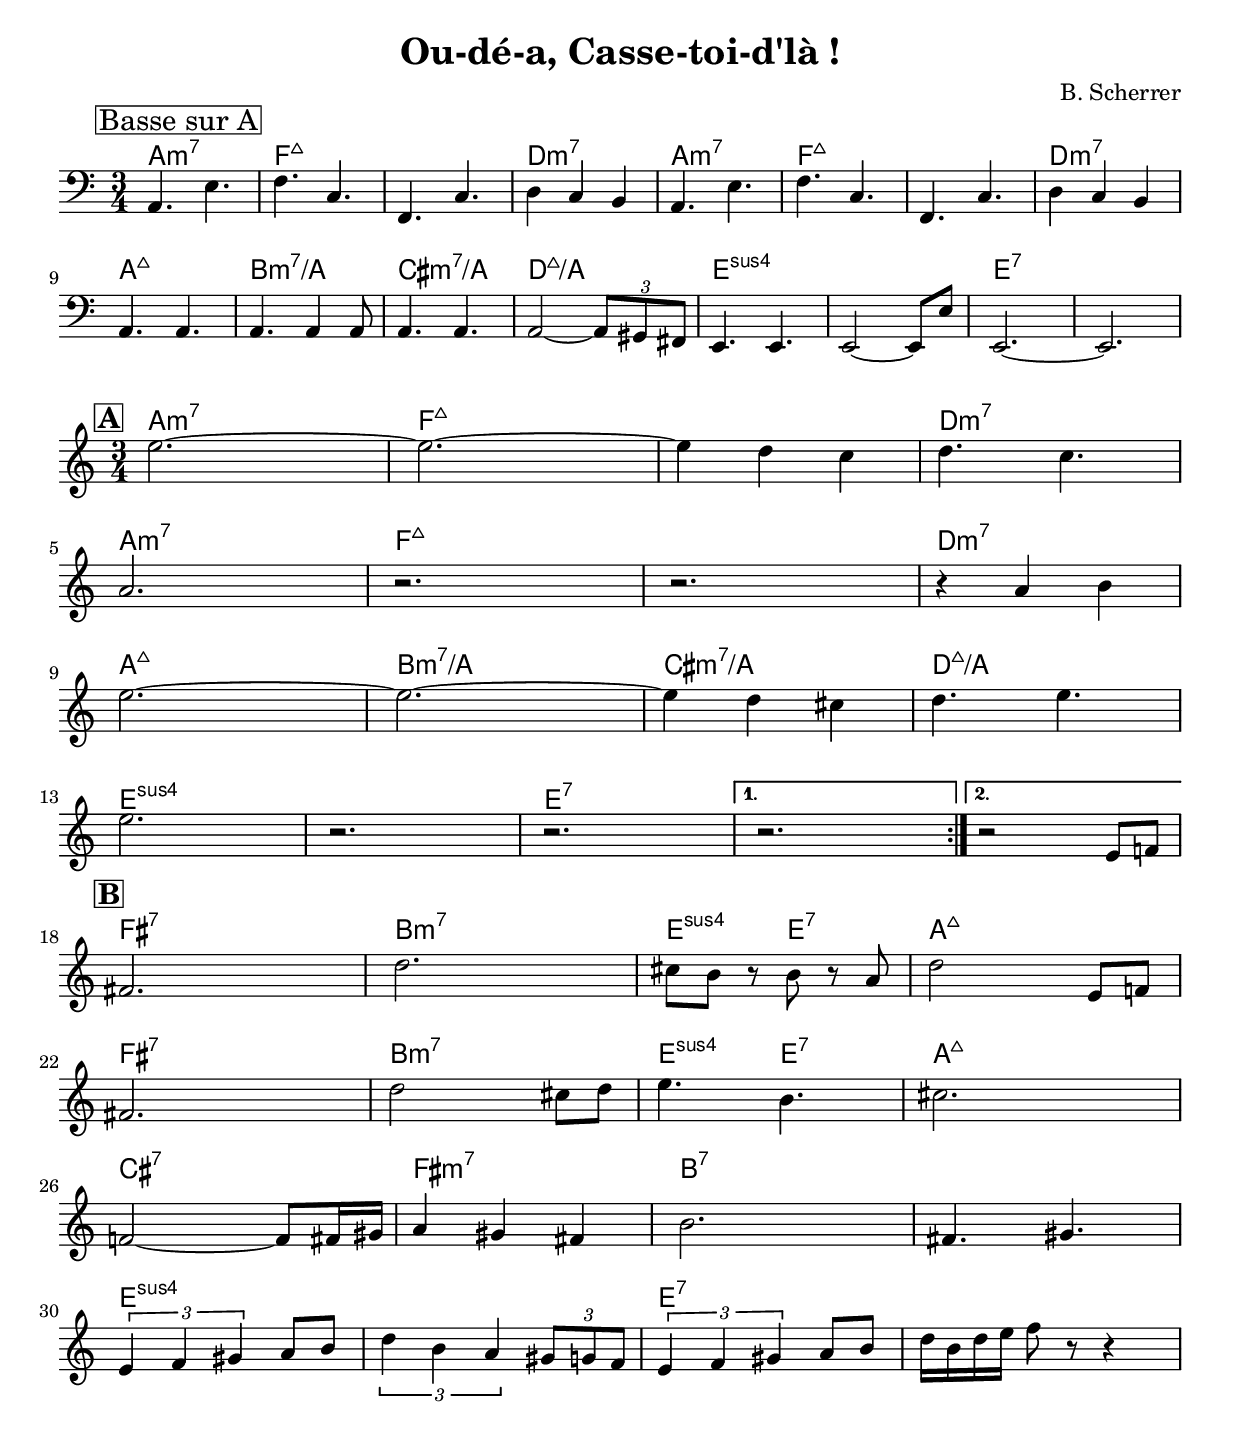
\version "2.18.2"	

noteCibleTransposition =   c   % c         % d pour Si b %  a, pour Mi b

ton = ""

indent = 0


melodiea =  \relative c''{
  \key c \major
  \repeat volta 2 {
    e2.~ | e2.~ | e4 d c | d4. c | \break
    a2. | r2. | r2. | r4 a b | \break
    e2.~ | e2.~ | e4 d cis | d4. e | \break
    e2. | r2. | r2.   
}
  \alternative{
    {r2.} 
    {r2 e,8 f!} 
  } \break
}
melodieb = \relative c''{
  fis,2. | d' | cis8 b r b r a | d2 e,8 f! | \break
  fis!2. | d'2 cis8 d | e4. b | cis2. | \break
  f,!2~ f8 fis16 gis | a4 gis fis | b2. | fis4. gis | \break
  %a2. | gis2. |
  \tuplet 3/2 {e4 f gis}  {a8 b}
  \tuplet 3/2 {d4 b a} \tuplet 3/2 {gis8 g f}
  \tuplet 3/2 {e4 f gis}  {a8 b}
  d16 b d e f8 r8 r4
%  \tuplet 7/6 {e8 f gis a b c d}
%  \tuplet 7/6 {e8 d c b a gis f}
}

bassea = \relative c{
  a4. e' | f c | f, c' | d4 c b |
  a4. e' | f c | f, c' | d4 c b | \break
  a4. a4. | a4. a4 a8 | a4. a4. | a2~ \tuplet 3/2 {a8 gis fis} |
  e4. e4. | e2~ e8 e' | e,2.~ | e2. \break
}

harmoniea = \chordmode{
\repeat volta 2 {
  \repeat unfold 2 {
    a2.:min7 | f1.:maj7  | d2.:min7 |
  }
  a:maj7 | b:min7/a | cis:min7/a | d:maj7/a |
  e1.:sus | e2.:7
}
\alternative{
  {s}
  {s}
}
}

harmonieb =  \chordmode{
\repeat unfold 2 {
  fis2.:7 | b:min7 | e4.:sus e:7 | a2.:maj7
}
cis:7 | fis:min7 | b:7 | s
e1.:sus | e1.:7  
  
}


melodie = {
  \time 3/4
  \mark \markup \box \bold {A}
  \melodiea
  \mark \markup \box \bold {B}
  \melodieb
}

harmonie = {
  \time 3/4
  \harmoniea
  \harmonieb
}


\header {
  title = #(string-append "Ou-dé-a, Casse-toi-d'là !" ton )
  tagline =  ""
  composer = "B. Scherrer"
}



\score{
  <<
  \new ChordNames {
    \transpose c \noteCibleTransposition{	
      \chordmode{
	\repeat unfold 2 {
	  a2.:min7 | f1.:maj7  | d2.:min7 |
      }
      a:maj7 | b:min7/a | cis:min7/a | d:maj7/a |
      e1.:sus | e2.:7
    }}
  }
  \new Staff {
     \numericTimeSignature
     \time 3/4
     \clef bass
     \key c \major
     \mark \markup \box{"Basse sur A"}
     \transpose c \noteCibleTransposition{
       \bassea
     }
   }
>>
}





\score{
  <<
    \new ChordNames {
      \transpose c \noteCibleTransposition{
	\harmonie
      }
    }
    \new Staff { 
      \numericTimeSignature
      \transpose c \noteCibleTransposition {
	\melodie
      }
    }
  >>
  \layout{ \context {      \Score      proportionalNotationDuration = #(ly:make-moment 4 30     )   } }
}




\score {
  <<
    \new Staff \with {midiInstrument = #"electric piano 1"}<<  \unfoldRepeats{\repeat volta 2 \melodie }  >>
   \new Staff \with {midiInstrument = #"electric piano 1"} << \unfoldRepeats{\repeat volta 2 \harmonie } >>
  \new Staff \with {midiInstrument = #"acoustic bass"} <<  \unfoldRepeats{ \repeat volta 2 \bassea } >>
>>
\midi{ \tempo 4 = 160 }
}